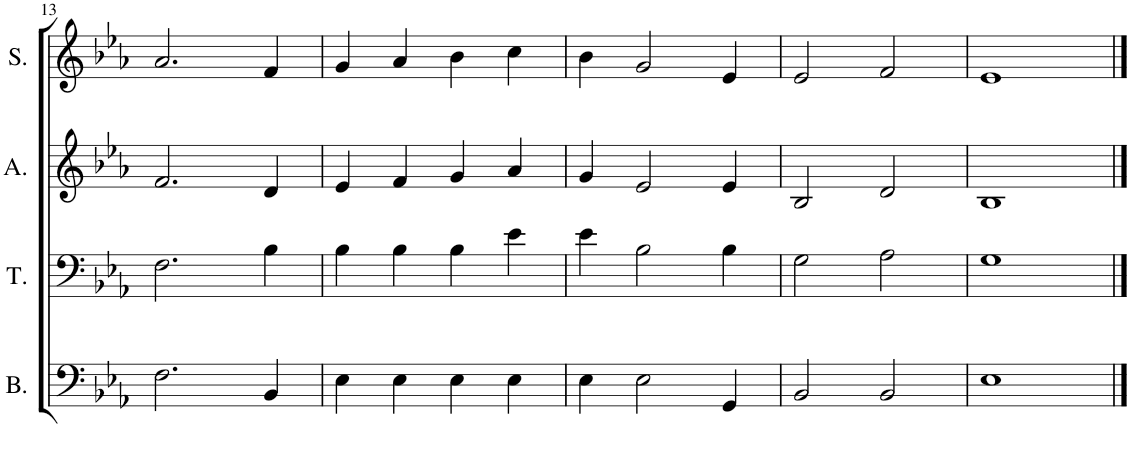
**kern	**kern	**kern	**kern
*part4	*part3	*part2	*part1
*staff4	*staff3	*staff2	*staff1
*I"Bass	*I"Tenor	*I"Alto	*I"Soprano
*I'B.	*I'T.	*I'A.	*I'S.
!!LO:PB:g=z
*clefF4	*clefF4	*clefG2	*clefG2
*k[b-e-a-]	*k[b-e-a-]	*k[b-e-a-]	*k[b-e-a-]
*M4/4	*M4/4	*M4/4	*M4/4
=13	=13	=13	=13
2.F\	2.F\	2.f/	2.a-/
4BB-/	4B-\	4d/	4f/
=14	=14	=14	=14
4E-\	4B-\	4e-/	4g/
4E-\	4B-\	4f/	4a-/
4E-\	4B-\	4g/	4b-\
4E-\	4e-\	4a-/	4cc\
=15	=15	=15	=15
4E-\	4e-\	4g/	4b-\
2E-\	2B-\	2e-/	2g/
4GG/	4B-\	4e-/	4e-/
=16	=16	=16	=16
2BB-/	2G\	2B-/	2e-/
2BB-/	2A-\	2d/	2f/
=17	=17	=17	=17
1E-	1G	1B-	1e-
==	==	==	==
*-	*-	*-	*-
